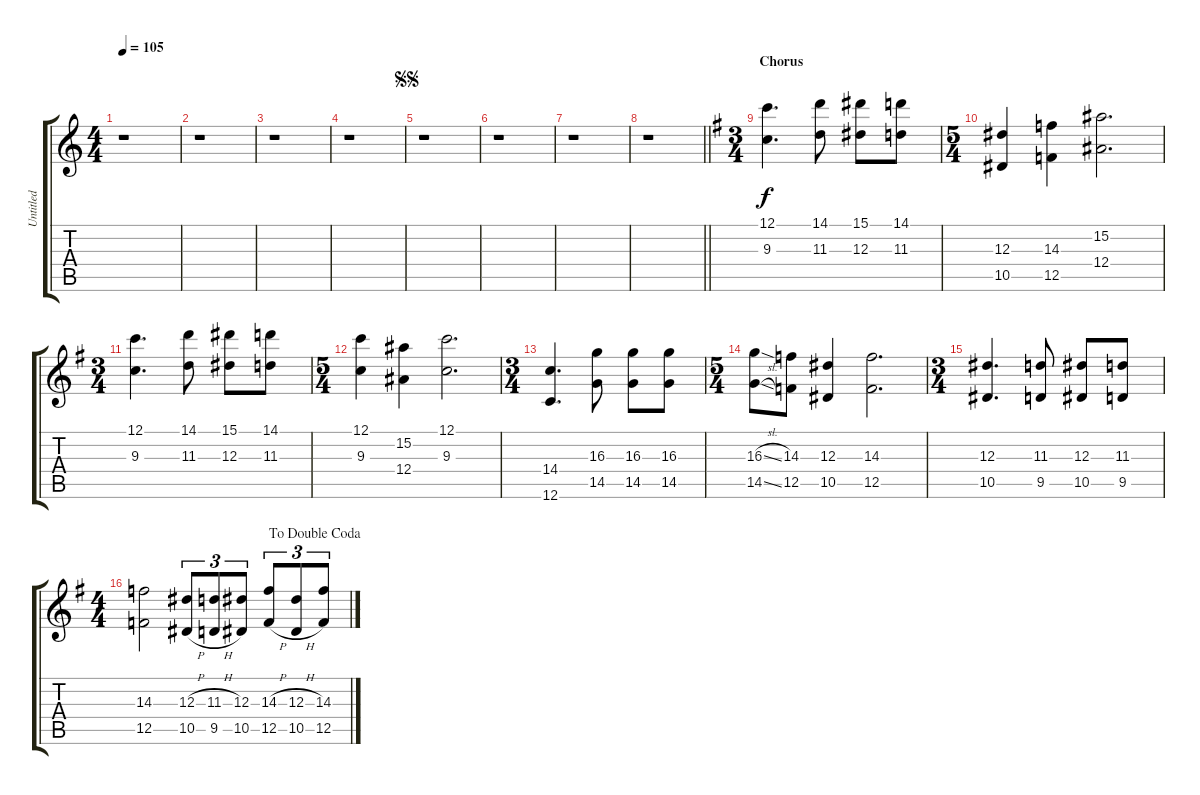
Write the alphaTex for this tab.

\track ("Untitled" "Untitled") {instrument distortionguitar}
\staff {score tabs}
\tuning (C4 G3 Eb3 Bb2 F2 C2) {hide}
\ts (4 4)
\tempo 105
\clef g2
\ks c
r.1{dy f} |
r.1 |
r.1 |
r.1 |
\jump segnosegno
r.1 |
r.1 |
r.1 |
\barLineRight lightlight
r.1 |
\ts (3 4)
\section ("" "Chorus")
\ks g
(12.1 9.3).4{d} (14.1 11.3).8 (15.1 12.3).8 (14.1 11.3).8 |
\ts (5 4)
(12.3 10.5).4 (14.3 12.5).4 (15.2 12.4).2{d} |
\ts (3 4)
(12.1 9.3).4{d} (14.1 11.3).8 (15.1 12.3).8 (14.1 11.3).8 |
\ts (5 4)
(12.1 9.3).4 (15.2 12.4).4 (12.1 9.3).2{d} |
\ts (3 4)
(14.4 12.6).4{d} (16.3 14.5).8 (16.3 14.5).8 (16.3 14.5).8 |
\ts (5 4)
(16.3{sl} 14.5{sl}).8 (14.3 12.5).8 (12.3 10.5).4 (14.3 12.5).2{d} |
\ts (3 4)
(12.3 10.5).4{d} (11.3 9.5).8 (12.3 10.5).8 (11.3 9.5).8 |
\ts (4 4)
\jump dadoublecoda
(14.3 12.5).2 (12.3{h} 10.5{h}).8{tu (3 2)} (11.3{h} 9.5{h}).8{tu (3 2)} (12.3 10.5).8{tu (3 2)} (14.3{h} 12.5{h}).8{tu (3 2)} (12.3{h} 10.5{h}).8{tu (3 2)} (14.3 12.5).8{tu (3 2)}
